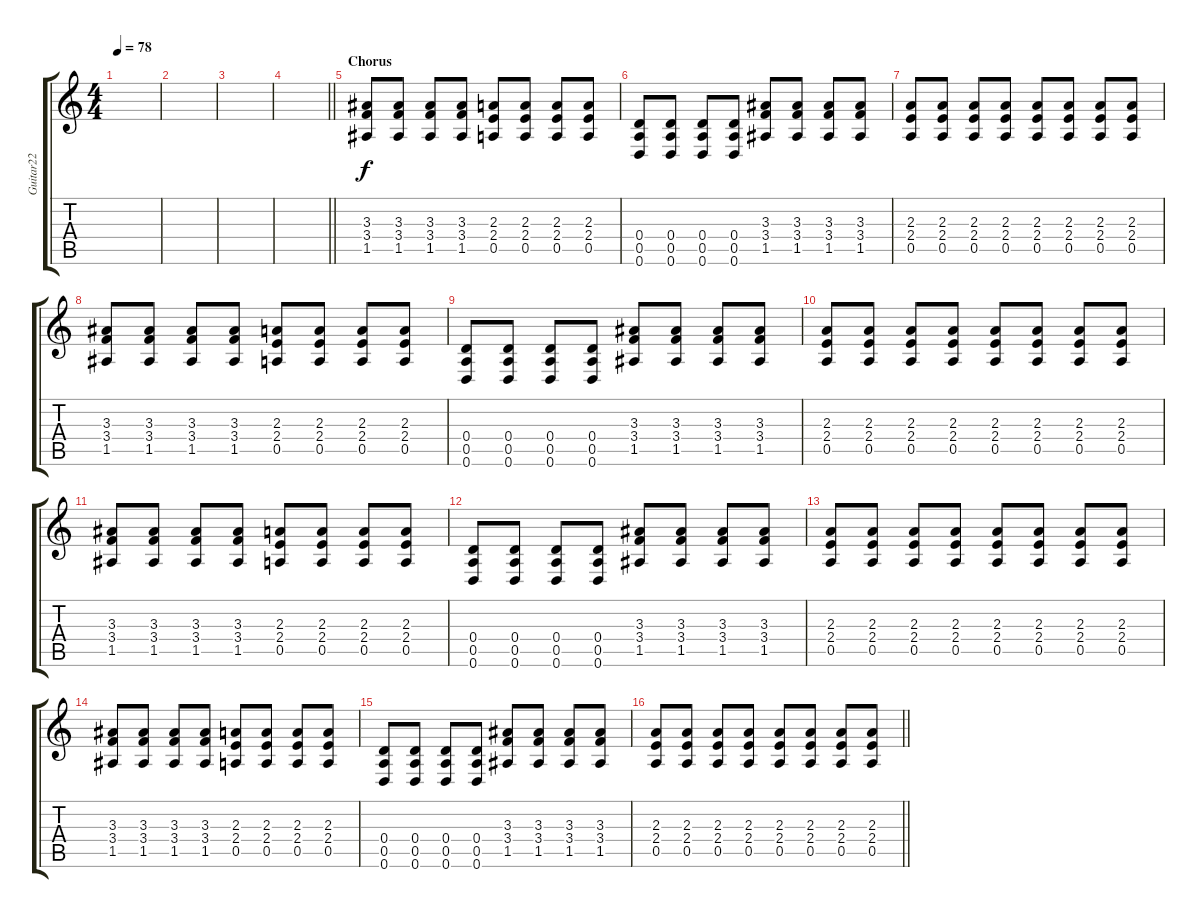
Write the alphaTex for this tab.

\track ("Guitar22" "Guitar22") {instrument distortionguitar}
\staff {score tabs}
\tuning (E4 B3 G3 D3 A2 D2) {hide}
\ts (4 4)
\tempo 78
\clef g2
\ks c
|
|
|
\barLineRight lightlight
|
\section ("" "Chorus")
(3.3 3.4 1.5).8 (3.3 3.4 1.5).8 (3.3 3.4 1.5).8 (3.3 3.4 1.5).8 (2.3 2.4 0.5).8 (2.3 2.4 0.5).8 (2.3 2.4 0.5).8 (2.3 2.4 0.5).8 |
(0.4 0.5 0.6).8 (0.4 0.5 0.6).8 (0.4 0.5 0.6).8 (0.4 0.5 0.6).8 (3.3 3.4 1.5).8 (3.3 3.4 1.5).8 (3.3 3.4 1.5).8 (3.3 3.4 1.5).8 |
(2.3 2.4 0.5).8 (2.3 2.4 0.5).8 (2.3 2.4 0.5).8 (2.3 2.4 0.5).8 (2.3 2.4 0.5).8 (2.3 2.4 0.5).8 (2.3 2.4 0.5).8 (2.3 2.4 0.5).8 |
(3.3 3.4 1.5).8 (3.3 3.4 1.5).8 (3.3 3.4 1.5).8 (3.3 3.4 1.5).8 (2.3 2.4 0.5).8 (2.3 2.4 0.5).8 (2.3 2.4 0.5).8 (2.3 2.4 0.5).8 |
(0.4 0.5 0.6).8 (0.4 0.5 0.6).8 (0.4 0.5 0.6).8 (0.4 0.5 0.6).8 (3.3 3.4 1.5).8 (3.3 3.4 1.5).8 (3.3 3.4 1.5).8 (3.3 3.4 1.5).8 |
(2.3 2.4 0.5).8 (2.3 2.4 0.5).8 (2.3 2.4 0.5).8 (2.3 2.4 0.5).8 (2.3 2.4 0.5).8 (2.3 2.4 0.5).8 (2.3 2.4 0.5).8 (2.3 2.4 0.5).8 |
(3.3 3.4 1.5).8 (3.3 3.4 1.5).8 (3.3 3.4 1.5).8 (3.3 3.4 1.5).8 (2.3 2.4 0.5).8 (2.3 2.4 0.5).8 (2.3 2.4 0.5).8 (2.3 2.4 0.5).8 |
(0.4 0.5 0.6).8 (0.4 0.5 0.6).8 (0.4 0.5 0.6).8 (0.4 0.5 0.6).8 (3.3 3.4 1.5).8 (3.3 3.4 1.5).8 (3.3 3.4 1.5).8 (3.3 3.4 1.5).8 |
(2.3 2.4 0.5).8 (2.3 2.4 0.5).8 (2.3 2.4 0.5).8 (2.3 2.4 0.5).8 (2.3 2.4 0.5).8 (2.3 2.4 0.5).8 (2.3 2.4 0.5).8 (2.3 2.4 0.5).8 |
(3.3 3.4 1.5).8 (3.3 3.4 1.5).8 (3.3 3.4 1.5).8 (3.3 3.4 1.5).8 (2.3 2.4 0.5).8 (2.3 2.4 0.5).8 (2.3 2.4 0.5).8 (2.3 2.4 0.5).8 |
(0.4 0.5 0.6).8 (0.4 0.5 0.6).8 (0.4 0.5 0.6).8 (0.4 0.5 0.6).8 (3.3 3.4 1.5).8 (3.3 3.4 1.5).8 (3.3 3.4 1.5).8 (3.3 3.4 1.5).8 |
\barLineRight lightlight
(2.3 2.4 0.5).8 (2.3 2.4 0.5).8 (2.3 2.4 0.5).8 (2.3 2.4 0.5).8 (2.3 2.4 0.5).8 (2.3 2.4 0.5).8 (2.3 2.4 0.5).8 (2.3 2.4 0.5).8
